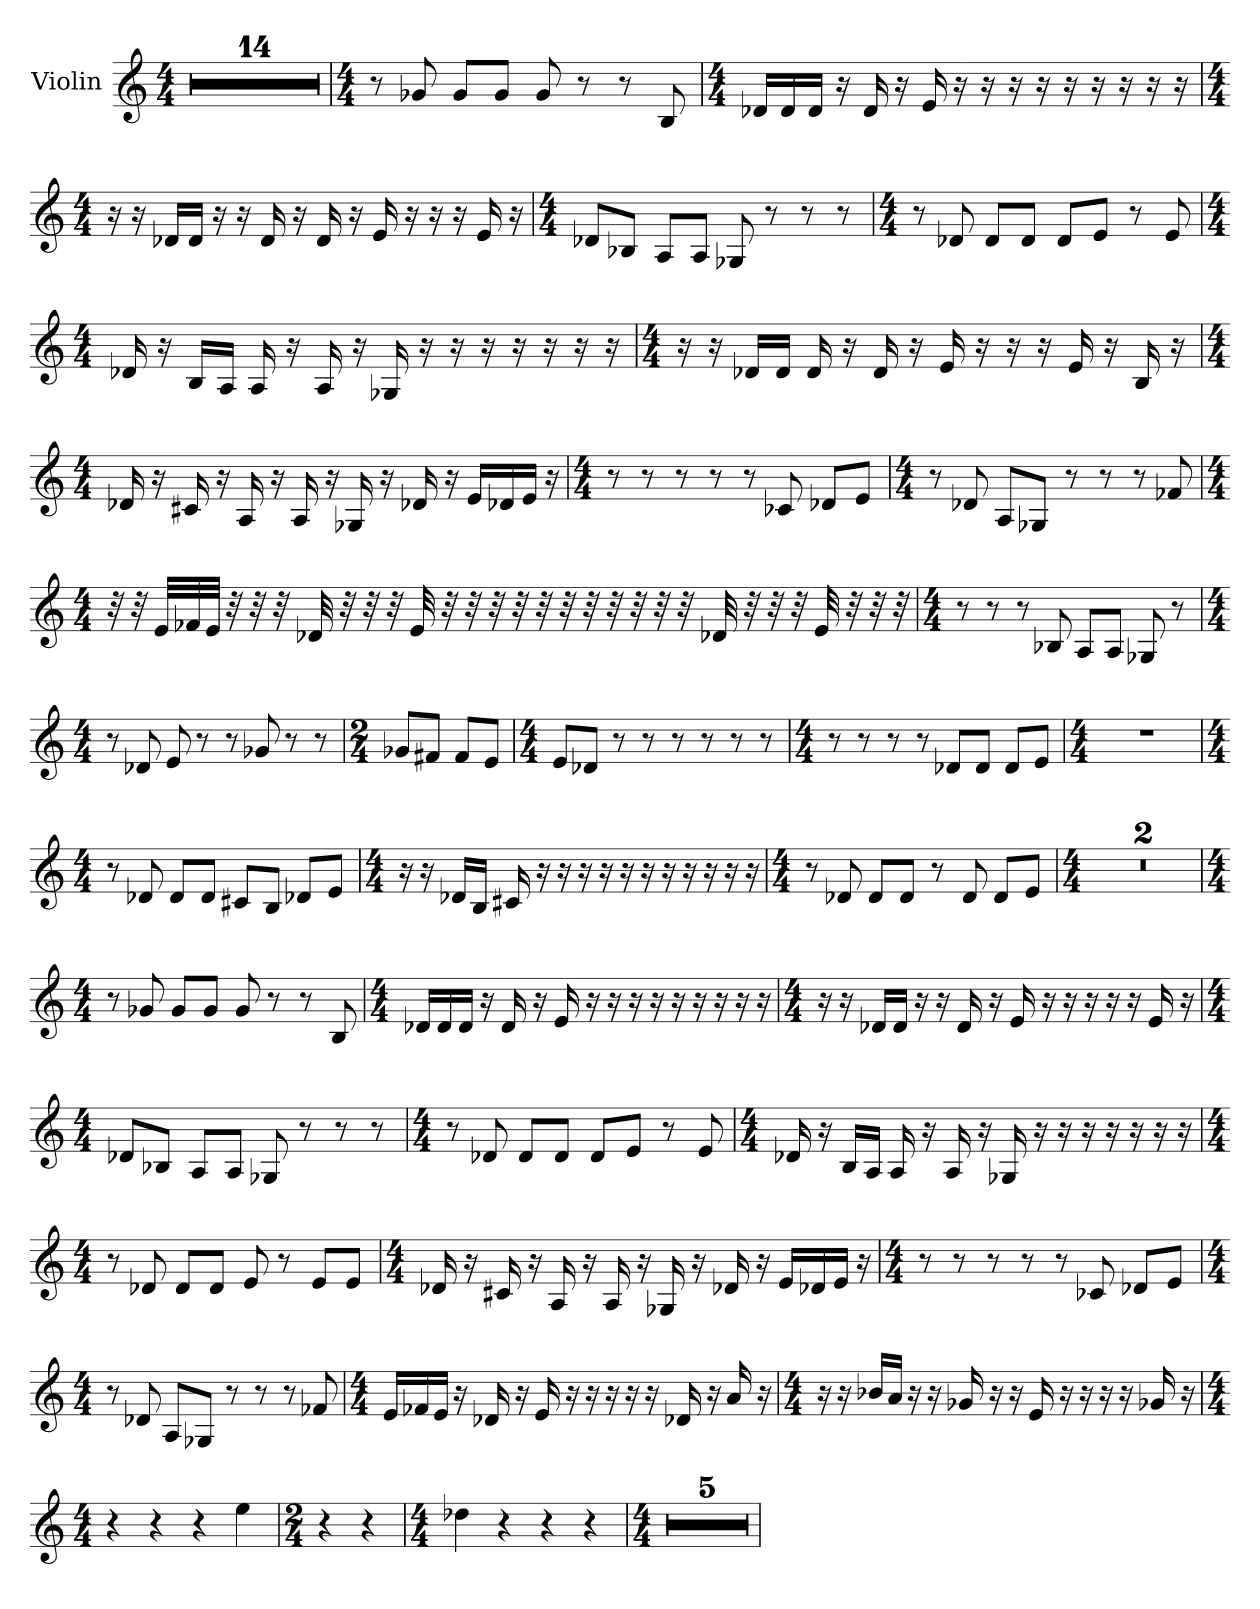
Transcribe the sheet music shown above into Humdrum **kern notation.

**kern
*part1
*staff1
*I"Violin
*I'Vln
*M4/4
=
1r
=
*M4/4
1r
=
*M4/4
1r
=
*M4/4
1r
=
*M4/4
1r
=
*M4/4
1r
=
*M4/4
1r
=
*M4/4
1r
=
*M4/4
1r
=
*M4/4
1r
=
*M4/4
1r
=
*M4/4
1r
=
*M4/4
1r
=
*M4/4
1r
=
*M4/4
8r
8g-X
8g-L
8g-J
8g-
8r
8r
8B
=
*M4/4
16d-XLL
16d-
16d-JJ
16r
16d-
16r
16e
16r
16r
16r
16r
16r
16r
16r
16r
16r
=
*M4/4
16r
16r
16d-XLL
16d-JJ
16r
16r
16d-
16r
16d-
16r
16e
16r
16r
16r
16e
16r
=
*M4/4
8d-XL
8B-XJ
8AL
8AJ
8G-X
8r
8r
8r
=
*M4/4
8r
8d-X
8d-L
8d-J
8d-L
8eJ
8r
8e
=
*M4/4
16d-X
16r
16BLL
16AJJ
16A
16r
16A
16r
16G-X
16r
16r
16r
16r
16r
16r
16r
=
*M4/4
16r
16r
16d-XLL
16d-JJ
16d-
16r
16d-
16r
16e
16r
16r
16r
16e
16r
16B
16r
=
*M4/4
16d-X
16r
16c#X
16r
16A
16r
16A
16r
16G-X
16r
16d-X
16r
16eLL
16d-X
16eJJ
16r
=
*M4/4
8r
8r
8r
8r
8r
8c-X
8d-XL
8eJ
=
*M4/4
8r
8d-X
8AL
8G-XJ
8r
8r
8r
8f-X
=
*M4/4
32r
32r
32eLLL
32f-X
32eJJJ
32r
32r
32r
32d-X
32r
32r
32r
32e
32r
32r
32r
32r
32r
32r
32r
32r
32r
32r
32r
32d-X
32r
32r
32r
32e
32r
32r
32r
=
*M4/4
8r
8r
8r
8B-X
8AL
8AJ
8G-X
8r
=
*M4/4
8r
8d-X
8e
8r
8r
8g-X
8r
8r
=
*M2/4
8g-XL
8f#XJ
8f#L
8eJ
=
*M4/4
8eL
8d-XJ
8r
8r
8r
8r
8r
8r
=
*M4/4
8r
8r
8r
8r
8d-XL
8d-J
8d-L
8eJ
=
*M4/4
1r
=
*M4/4
8r
8d-X
8d-L
8d-J
8c#XL
8BJ
8d-XL
8eJ
=
*M4/4
16r
16r
16d-XLL
16BJJ
16c#X
16r
16r
16r
16r
16r
16r
16r
16r
16r
16r
16r
=
*M4/4
8r
8d-X
8d-L
8d-J
8r
8d-
8d-L
8eJ
=
*M4/4
1r
=
*M4/4
1r
=
*M4/4
8r
8g-X
8g-L
8g-J
8g-
8r
8r
8B
=
*M4/4
16d-XLL
16d-
16d-JJ
16r
16d-
16r
16e
16r
16r
16r
16r
16r
16r
16r
16r
16r
=
*M4/4
16r
16r
16d-XLL
16d-JJ
16r
16r
16d-
16r
16e
16r
16r
16r
16r
16r
16e
16r
=
*M4/4
8d-XL
8B-XJ
8AL
8AJ
8G-X
8r
8r
8r
=
*M4/4
8r
8d-X
8d-L
8d-J
8d-L
8eJ
8r
8e
=
*M4/4
16d-X
16r
16BLL
16AJJ
16A
16r
16A
16r
16G-X
16r
16r
16r
16r
16r
16r
16r
=
*M4/4
8r
8d-X
8d-L
8d-J
8e
8r
8eL
8eJ
=
*M4/4
16d-X
16r
16c#X
16r
16A
16r
16A
16r
16G-X
16r
16d-X
16r
16eLL
16d-X
16eJJ
16r
=
*M4/4
8r
8r
8r
8r
8r
8c-X
8d-XL
8eJ
=
*M4/4
8r
8d-X
8AL
8G-XJ
8r
8r
8r
8f-X
=
*M4/4
16eLL
16f-X
16eJJ
16r
16d-X
16r
16e
16r
16r
16r
16r
16r
16d-X
16r
16a
16r
=
*M4/4
16r
16r
16b-XLL
16aJJ
16r
16r
16g-X
16r
16r
16e
16r
16r
16r
16r
16g-X
16r
=
*M4/4
4r
4r
4r
4ee
=
*M2/4
4r
4r
=
*M4/4
4dd-X
4r
4r
4r
=
*M4/4
1r
=
*M4/4
1r
=
*M4/4
1r
=
*M4/4
1r
=
*M4/4
1r
=
*-
